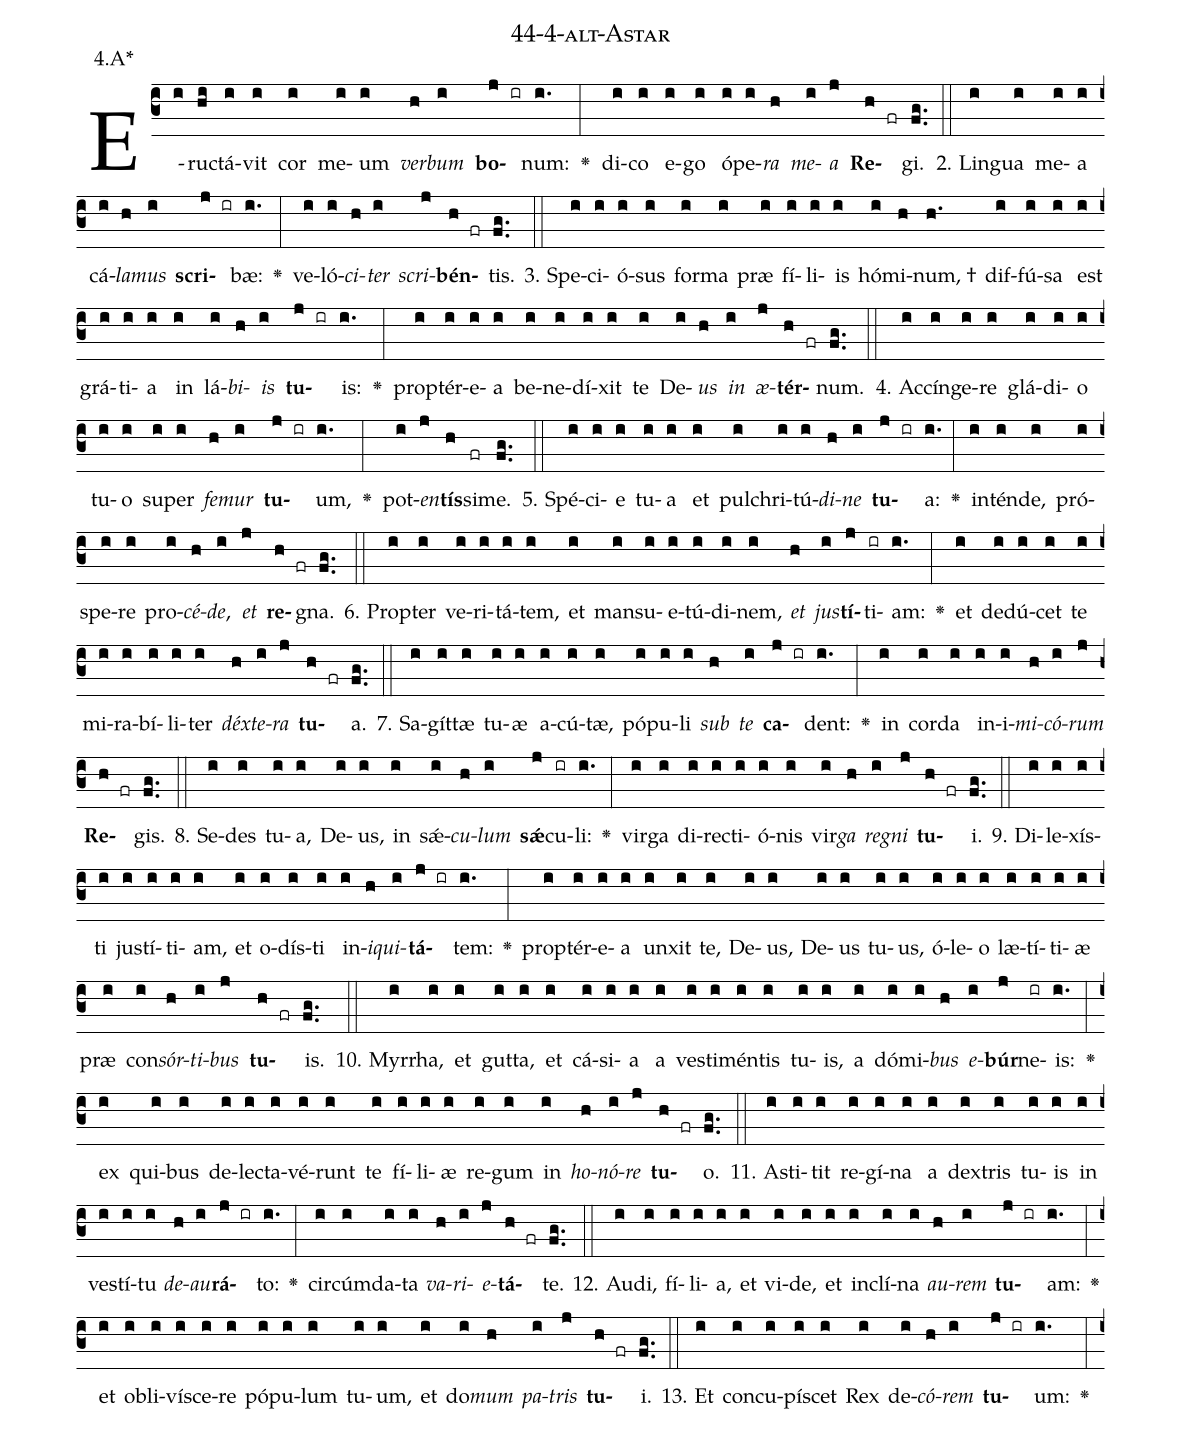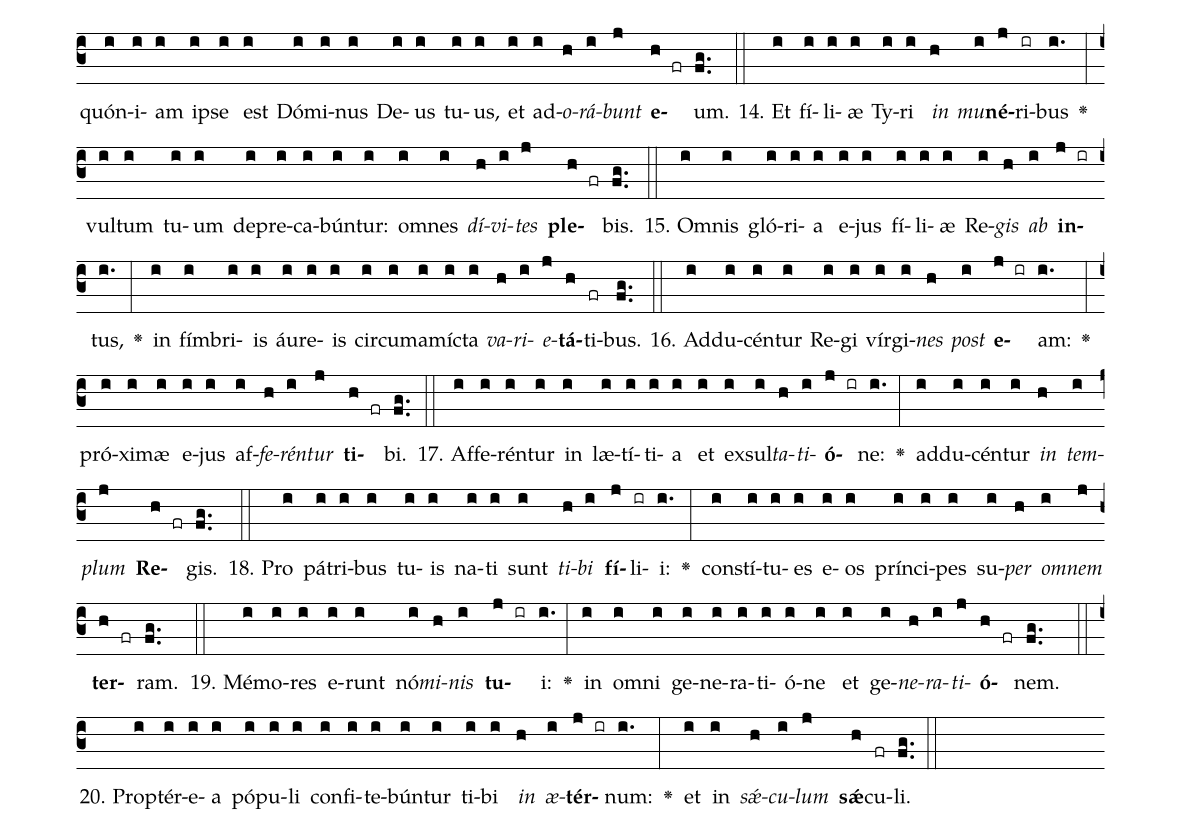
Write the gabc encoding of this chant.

name: 44-4-alt-Astar;
annotation: 4.A*;
%%
(c3)E(i)ruc(hi)tá(i)vit(i) cor(i) me(i)um(i) <i>ver</i>(h)<i>bum</i>(i) <b>bo</b>(j ir)num:(i.) <v>\greheightstar</v>(:) di(i)co(i) e(i)go(i) ó(i)pe(i)<i>ra</i>(h) <i>me</i>(i)<i>a</i>(j) <b>Re</b>(h fr)gi.(fg..) (::)
2. Lin(i)gua(i) me(i)a(i) cá(i)<i>la</i>(h)<i>mus</i>(i) <b>scri</b>(j ir)bæ:(i.) <v>\greheightstar</v>(:) ve(i)ló(i)<i>ci</i>(h)<i>ter</i>(i) <i>scri</i>(j)<b>bén</b>(h fr)tis.(fg..) (::)
3. Spe(i)ci(i)ó(i)sus(i) for(i)ma(i) præ(i) fí(i)li(i)is(i) hó(i)mi(h)num, †(h.) dif(i)fú(i)sa(i) est(i) grá(i)ti(i)a(i) in(i) lá(i)<i>bi</i>(h)<i>is</i>(i) <b>tu</b>(j ir)is:(i.) <v>\greheightstar</v>(:) prop(i)tér(i)e(i)a(i) be(i)ne(i)dí(i)xit(i) te(i) De(i)<i>us</i>(h) <i>in</i>(i) <i>æ</i>(j)<b>tér</b>(h fr)num.(fg..) (::)
4. Ac(i)cín(i)ge(i)re(i) glá(i)di(i)o(i) tu(i)o(i) su(i)per(i) <i>fe</i>(h)<i>mur</i>(i) <b>tu</b>(j ir)um,(i.) <v>\greheightstar</v>(:) pot(i)<i>en</i>(j)<b>tís</b>(h)si(fr)me.(fg..) (::)
5. Spé(i)ci(i)e(i) tu(i)a(i) et(i) pul(i)chri(i)tú(i)<i>di</i>(h)<i>ne</i>(i) <b>tu</b>(j ir)a:(i.) <v>\greheightstar</v>(:) in(i)tén(i)de,(i) pró(i)spe(i)re(i) pro(i)<i>cé</i>(h)<i>de</i>,(i) <i>et</i>(j) <b>re</b>(h fr)gna.(fg..) (::)
6. Prop(i)ter(i) ve(i)ri(i)tá(i)tem,(i) et(i) man(i)su(i)e(i)tú(i)di(i)nem,(i) <i>et</i>(h) <i>jus</i>(i)<b>tí</b>(j)ti(ir)am:(i.) <v>\greheightstar</v>(:) et(i) de(i)dú(i)cet(i) te(i) mi(i)ra(i)bí(i)li(i)ter(i) <i>déx</i>(h)<i>te</i>(i)<i>ra</i>(j) <b>tu</b>(h fr)a.(fg..) (::)
7. Sa(i)gít(i)tæ(i) tu(i)æ(i) a(i)cú(i)tæ,(i) pó(i)pu(i)li(i) <i>sub</i>(h) <i>te</i>(i) <b>ca</b>(j ir)dent:(i.) <v>\greheightstar</v>(:) in(i) cor(i)da(i) in(i)i(i)<i>mi</i>(h)<i>có</i>(i)<i>rum</i>(j) <b>Re</b>(h fr)gis.(fg..) (::)
8. Se(i)des(i) tu(i)a,(i) De(i)us,(i) in(i) sǽ(i)<i>cu</i>(h)<i>lum</i>(i) <b>sǽ</b>(j)cu(ir)li:(i.) <v>\greheightstar</v>(:) vir(i)ga(i) di(i)rec(i)ti(i)ó(i)nis(i) vir(i)<i>ga</i>(h) <i>re</i>(i)<i>gni</i>(j) <b>tu</b>(h fr)i.(fg..) (::)
9. Di(i)le(i)xís(i)ti(i) jus(i)tí(i)ti(i)am,(i) et(i) o(i)dís(i)ti(i) in(i)<i>i</i>(h)<i>qui</i>(i)<b>tá</b>(j ir)tem:(i.) <v>\greheightstar</v>(:) prop(i)tér(i)e(i)a(i) un(i)xit(i) te,(i) De(i)us,(i) De(i)us(i) tu(i)us,(i) ó(i)le(i)o(i) læ(i)tí(i)ti(i)æ(i) præ(i) con(i)<i>sór</i>(h)<i>ti</i>(i)<i>bus</i>(j) <b>tu</b>(h fr)is.(fg..) (::)
10. Myr(i)rha,(i) et(i) gut(i)ta,(i) et(i) cá(i)si(i)a(i) a(i) ves(i)ti(i)mén(i)tis(i) tu(i)is,(i) a(i) dó(i)mi(i)<i>bus</i>(h) <i>e</i>(i)<b>búr</b>(j)ne(ir)is:(i.) <v>\greheightstar</v>(:) ex(i) qui(i)bus(i) de(i)lec(i)ta(i)vé(i)runt(i) te(i) fí(i)li(i)æ(i) re(i)gum(i) in(i) <i>ho</i>(h)<i>nó</i>(i)<i>re</i>(j) <b>tu</b>(h fr)o.(fg..) (::)
11. A(i)sti(i)tit(i) re(i)gí(i)na(i) a(i) dex(i)tris(i) tu(i)is(i) in(i) ves(i)tí(i)tu(i) <i>de</i>(h)<i>au</i>(i)<b>rá</b>(j ir)to:(i.) <v>\greheightstar</v>(:) cir(i)cúm(i)da(i)ta(i) <i>va</i>(h)<i>ri</i>(i)<i>e</i>(j)<b>tá</b>(h fr)te.(fg..) (::)
12. Au(i)di,(i) fí(i)li(i)a,(i) et(i) vi(i)de,(i) et(i) in(i)clí(i)na(i) <i>au</i>(h)<i>rem</i>(i) <b>tu</b>(j ir)am:(i.) <v>\greheightstar</v>(:) et(i) ob(i)li(i)ví(i)sce(i)re(i) pó(i)pu(i)lum(i) tu(i)um,(i) et(i) do(i)<i>mum</i>(h) <i>pa</i>(i)<i>tris</i>(j) <b>tu</b>(h fr)i.(fg..) (::)
13. Et(i) con(i)cu(i)pí(i)scet(i) Rex(i) de(i)<i>có</i>(h)<i>rem</i>(i) <b>tu</b>(j ir)um:(i.) <v>\greheightstar</v>(:) quón(i)i(i)am(i) ip(i)se(i) est(i) Dó(i)mi(i)nus(i) De(i)us(i) tu(i)us,(i) et(i) ad(i)<i>o</i>(h)<i>rá</i>(i)<i>bunt</i>(j) <b>e</b>(h fr)um.(fg..) (::)
14. Et(i) fí(i)li(i)æ(i) Ty(i)ri(i) <i>in</i>(h) <i>mu</i>(i)<b>né</b>(j)ri(ir)bus(i.) <v>\greheightstar</v>(:) vul(i)tum(i) tu(i)um(i) de(i)pre(i)ca(i)bún(i)tur:(i) om(i)nes(i) <i>dí</i>(h)<i>vi</i>(i)<i>tes</i>(j) <b>ple</b>(h fr)bis.(fg..) (::)
15. Om(i)nis(i) gló(i)ri(i)a(i) e(i)jus(i) fí(i)li(i)æ(i) Re(i)<i>gis</i>(h) <i>ab</i>(i) <b>in</b>(j ir)tus,(i.) <v>\greheightstar</v>(:) in(i) fím(i)bri(i)is(i) áu(i)re(i)is(i) cir(i)cum(i)a(i)míc(i)ta(i) <i>va</i>(h)<i>ri</i>(i)<i>e</i>(j)<b>tá</b>(h)ti(fr)bus.(fg..) (::)
16. Ad(i)du(i)cén(i)tur(i) Re(i)gi(i) vír(i)gi(i)<i>nes</i>(h) <i>post</i>(i) <b>e</b>(j ir)am:(i.) <v>\greheightstar</v>(:) pró(i)xi(i)mæ(i) e(i)jus(i) af(i)<i>fe</i>(h)<i>rén</i>(i)<i>tur</i>(j) <b>ti</b>(h fr)bi.(fg..) (::)
17. Af(i)fe(i)rén(i)tur(i) in(i) læ(i)tí(i)ti(i)a(i) et(i) ex(i)sul(i)<i>ta</i>(h)<i>ti</i>(i)<b>ó</b>(j ir)ne:(i.) <v>\greheightstar</v>(:) ad(i)du(i)cén(i)tur(i) <i>in</i>(h) <i>tem</i>(i)<i>plum</i>(j) <b>Re</b>(h fr)gis.(fg..) (::)
18. Pro(i) pá(i)tri(i)bus(i) tu(i)is(i) na(i)ti(i) sunt(i) <i>ti</i>(h)<i>bi</i>(i) <b>fí</b>(j)li(ir)i:(i.) <v>\greheightstar</v>(:) con(i)stí(i)tu(i)es(i) e(i)os(i) prín(i)ci(i)pes(i) su(i)<i>per</i>(h) <i>om</i>(i)<i>nem</i>(j) <b>ter</b>(h fr)ram.(fg..) (::)
19. Mé(i)mo(i)res(i) e(i)runt(i) nó(i)<i>mi</i>(h)<i>nis</i>(i) <b>tu</b>(j ir)i:(i.) <v>\greheightstar</v>(:) in(i) om(i)ni(i) ge(i)ne(i)ra(i)ti(i)ó(i)ne(i) et(i) ge(i)<i>ne</i>(h)<i>ra</i>(i)<i>ti</i>(j)<b>ó</b>(h fr)nem.(fg..) (::)
20. Prop(i)tér(i)e(i)a(i) pó(i)pu(i)li(i) con(i)fi(i)te(i)bún(i)tur(i) ti(i)bi(i) <i>in</i>(h) <i>æ</i>(i)<b>tér</b>(j ir)num:(i.) <v>\greheightstar</v>(:) et(i) in(i) <i>sǽ</i>(h)<i>cu</i>(i)<i>lum</i>(j) <b>sǽ</b>(h)cu(fr)li.(fg..) (::)
